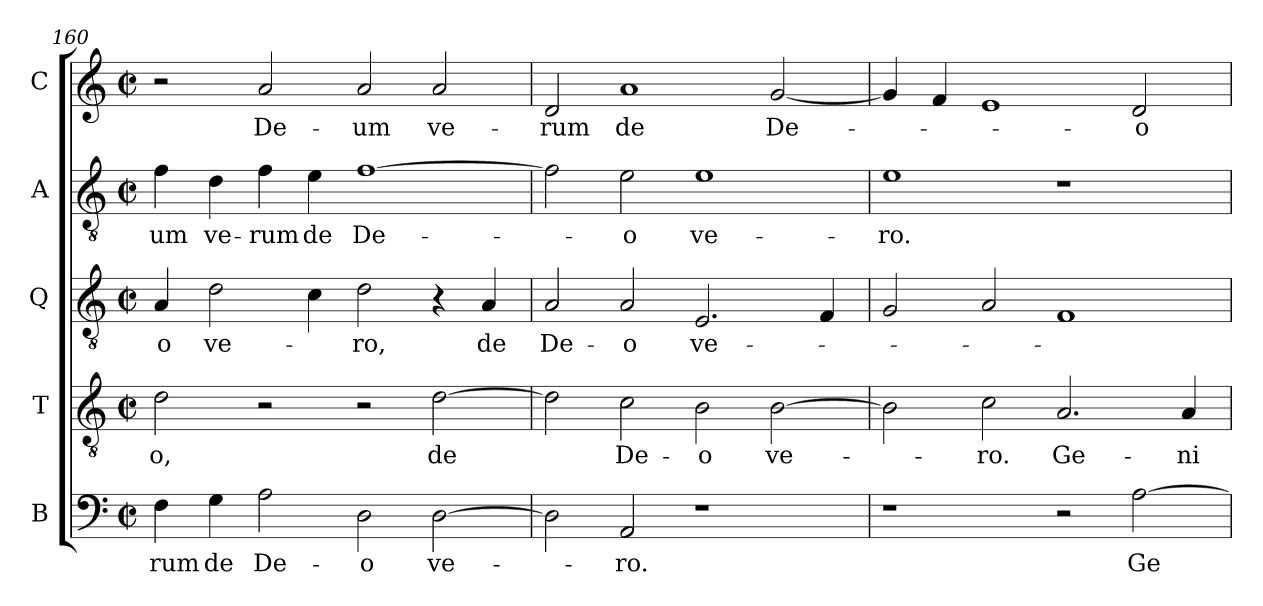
**kern	**text	**kern	**text	**kern	**text	**kern	**text	**kern	**text
*part5	*part5	*part4	*part4	*part3	*part3	*part2	*part2	*part1	*part1
*staff5	*staff5	*staff4	*staff4	*staff3	*staff3	*staff2	*staff2	*staff1	*staff1
*I"B	*	*I"T	*	*I"Q	*	*I"A	*	*I"C	*
*I'B	*	*I'T	*	*I'Q	*	*I'A	*	*I'C	*
!!LO:PB:g=z
*clefF4	*	*clefGv2	*	*clefGv2	*	*clefGv2	*	*clefG2	*
*M2/2	*	*M2/2	*	*M2/2	*	*M2/2	*	*M2/2	*
*met(c|)	*	*met(c|)	*	*met(c|)	*	*met(c|)	*	*met(c|)	*
=160	=160	=160	=160	=160	=160	=160	=160	=160	=160
!	!LO:LY:b:cj	!	!LO:LY:b:cj	!	!LO:LY:b:cj	!	!LO:LY:b:cj	!	!
4F\	-rum	2d\	-o,	4A/	-o	4f\	-um	2r	.
!	!LO:LY:b:cj	!	!	!	!LO:LY:b:cj	!	!LO:LY:b	!	!
4G\	de	.	.	2d\	ve-	4d\	ve-	.	.
!	!LO:LY:b:cj	!	!	!	!	!	!LO:LY:b:cj	!	!LO:LY:b:cj
2A\	De-	2r	.	.	.	4f\	-rum	2a/	De-
!	!	!	!	!	!	!	!LO:LY:b:cj	!	!
.	.	.	.	4c\	.	4e\	de	.	.
!	!LO:LY:b:cj	!	!	!	!LO:LY:b:cj	!	!LO:LY:b:cj	!	!LO:LY:b:cj
2D\	-o	2r	.	2d\	-ro,	[>1f	De-	2a/	-um
!	!LO:LY:b:cj	!	!LO:LY:b:cj	!	!	!	!	!	!LO:LY:b:cj
[>2D\	ve-	[>2d\	de	4r	.	.	.	2a/	ve-
!	!	!	!	!	!LO:LY:b:cj	!	!	!	!
.	.	.	.	4A/	de	.	.	.	.
=161	=161	=161	=161	=161	=161	=161	=161	=161	=161
!	!	!	!	!	!LO:LY:b:cj	!	!	!	!LO:LY:b:cj
2D\]	.	2d\]	.	2A/	De-	2f\]	.	2d/	-rum
!	!LO:LY:b:cj	!	!LO:LY:b:cj	!	!LO:LY:b:cj	!	!LO:LY:b:cj	!	!LO:LY:b:cj
2AA/	-ro.	2c\	De-	2A/	-o	2e\	-o	1a	de
!	!	!	!LO:LY:b:cj	!	!LO:LY:b:cj	!	!LO:LY:b:cj	!	!
1r	.	2B\	-o	2.E/	ve-	1e	ve-	.	.
!	!	!	!LO:LY:b:cj	!	!	!	!	!	!LO:LY:b:cj
.	.	[>2B\	ve-	.	.	.	.	[<2g/	De-
.	.	.	.	4F/	.	.	.	.	.
=162	=162	=162	=162	=162	=162	=162	=162	=162	=162
!	!	!	!	!	!	!	!LO:LY:b:cj	!	!
1r	.	2B\]	.	2G/	.	1e	-ro.	4g/]	.
.	.	.	.	.	.	.	.	4f/	.
!	!	!	!LO:LY:b:cj	!	!	!	!	!	!
.	.	2c\	-ro.	2A/	.	.	.	1e	.
!	!	!	!LO:LY:b:cj	!	!	!	!	!	!
2r	.	2.A/	Ge-	1F	.	1r	.	.	.
!	!LO:LY:b:cj	!	!	!	!	!	!	!	!LO:LY:b:cj
[>2A\	Ge-	.	.	.	.	.	.	2d/	-o
!	!	!	!LO:LY:b:cj	!	!	!	!	!	!
.	.	4A/	-ni-	.	.	.	.	.	.
=	=	=	=	=	=	=	=	=	=
*-	*-	*-	*-	*-	*-	*-	*-	*-	*-
